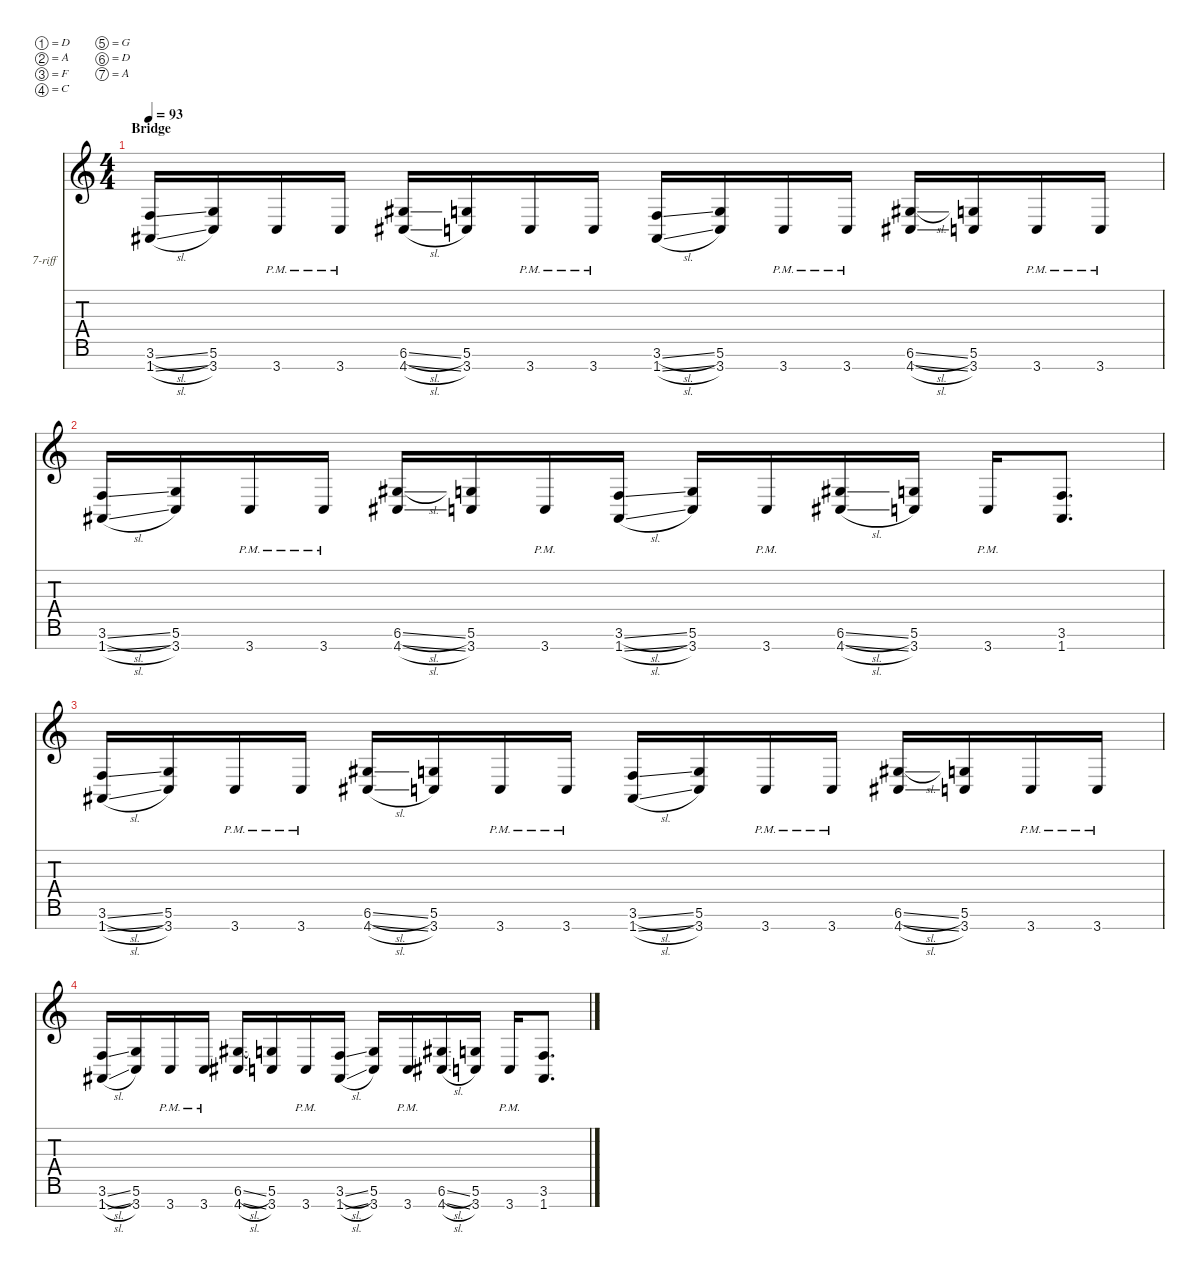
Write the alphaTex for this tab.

\defaultSystemsLayout 4
\hideDynamics
\bracketExtendMode nobrackets
\firstSystemTrackNameOrientation horizontal
\otherSystemsTrackNameOrientation horizontal
\track ("Guitar - Rhytm" "7-riff") {defaultSystemsLayout 4 solo instrument distortionguitar}
\staff {score tabs}
\tuning (D4 A3 F3 C3 G2 D2 A1)
\ts (4 4)
\section ("" "Bridge")
\scale
0.969568
\tempo 93
\accidentals auto
\clef g2
\ottava regular
\simile none
\scale
1.09129
\ks c
(3.6{sl} 1.7{sl acc #}).16{dy f beam Up} (5.6 3.7).16{beam Up} 3.7{pm}.16{beam Up} 3.7{pm}.16{beam Up} (6.6{sl acc #} 4.7{sl acc #}).16{beam Up} (5.6 3.7).16{beam Up} 3.7{pm}.16{beam Up} 3.7{pm}.16{beam Up} (3.6{sl} 1.7{sl acc #}).16{beam Up} (5.6 3.7).16{beam Up} 3.7{pm}.16{beam Up} 3.7{pm}.16{beam Up} (4.7{sl acc #} 6.6{sl acc #}).16{beam Up} (3.7 5.6).16{beam Up} 3.7{pm}.16{beam Up} 3.7{pm}.16{beam Up} |
\scale
1.03043
\scale
0.969568 (3.6{sl} 1.7{sl acc #}).16{beam Up} (5.6 3.7).16{beam Up} 3.7{pm}.16{beam Up} 3.7{pm}.16{beam Up} (4.7{sl acc #} 6.6{sl acc #}).16{beam Up} (3.7 5.6).16{beam Up} 3.7{pm}.16{beam Up} (3.6{sl} 1.7{sl acc #}).16{beam Up} (5.6 3.7).16{beam Up} 3.7{pm}.16{beam Up} (6.6{sl acc #} 4.7{sl acc #}).16{beam Up} (5.6 3.7).16{beam Up} 3.7{pm}.16{beam Up} (3.6 1.7{acc #}).8{d beam Up} |
\scale
0.969568
\scale
0.969568 (3.6{sl} 1.7{sl acc #}).16{beam Up} (5.6 3.7).16{beam Up} 3.7{pm}.16{beam Up} 3.7{pm}.16{beam Up} (6.6{sl acc #} 4.7{sl acc #}).16{beam Up} (5.6 3.7).16{beam Up} 3.7{pm}.16{beam Up} 3.7{pm}.16{beam Up} (3.6{sl} 1.7{sl acc #}).16{beam Up} (5.6 3.7).16{beam Up} 3.7{pm}.16{beam Up} 3.7{pm}.16{beam Up} (4.7{sl acc #} 6.6{sl acc #}).16{beam Up} (3.7 5.6).16{beam Up} 3.7{pm}.16{beam Up} 3.7{pm}.16{beam Up} |
\scale
1.03043
\scale
0.969568 (3.6{sl} 1.7{sl acc #}).16{beam Up} (5.6 3.7).16{beam Up} 3.7{pm}.16{beam Up} 3.7{pm}.16{beam Up} (4.7{sl acc #} 6.6{sl acc #}).16{beam Up} (3.7 5.6).16{beam Up} 3.7{pm}.16{beam Up} (3.6{sl} 1.7{sl acc #}).16{beam Up} (5.6 3.7).16{beam Up} 3.7{pm}.16{beam Up} (6.6{sl acc #} 4.7{sl acc #}).16{beam Up} (5.6 3.7).16{beam Up} 3.7{pm}.16{beam Up} (3.6 1.7{acc #}).8{d beam Up}
